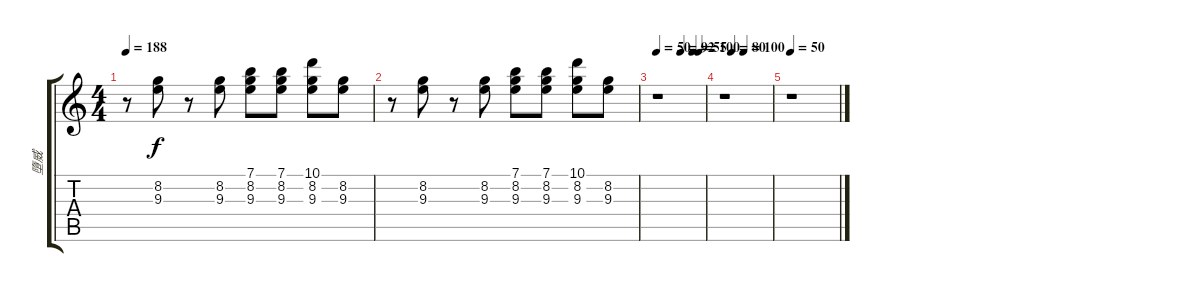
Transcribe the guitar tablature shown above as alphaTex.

\track ("墮威" "墮威") {instrument distortionguitar}
\staff {score tabs}
\tuning (E4 B3 G3 D3 A2 E2) {hide}
\ts (4 4)
\tempo 188
\clef g2
\ks c
r.8{dy f} (8.2 9.3).8 r.8 (8.2 9.3).8 (7.1 8.2 9.3).8 (7.1 8.2 9.3).8 (10.1 8.2 9.3).8 (8.2 9.3).8 |
r.8 (8.2 9.3).8 r.8 (8.2 9.3).8 (7.1 8.2 9.3).8 (7.1 8.2 9.3).8 (10.1 8.2 9.3).8 (8.2 9.3).8 |
\tempo 50
\tempo (92 0.5)
\tempo (55 0.75)
\tempo (100 0.875)
r.1 |
\tempo (80 0.16666666666666666)
\tempo (100 0.4166666666666667)
r.1 |
\tempo 50
r.1
